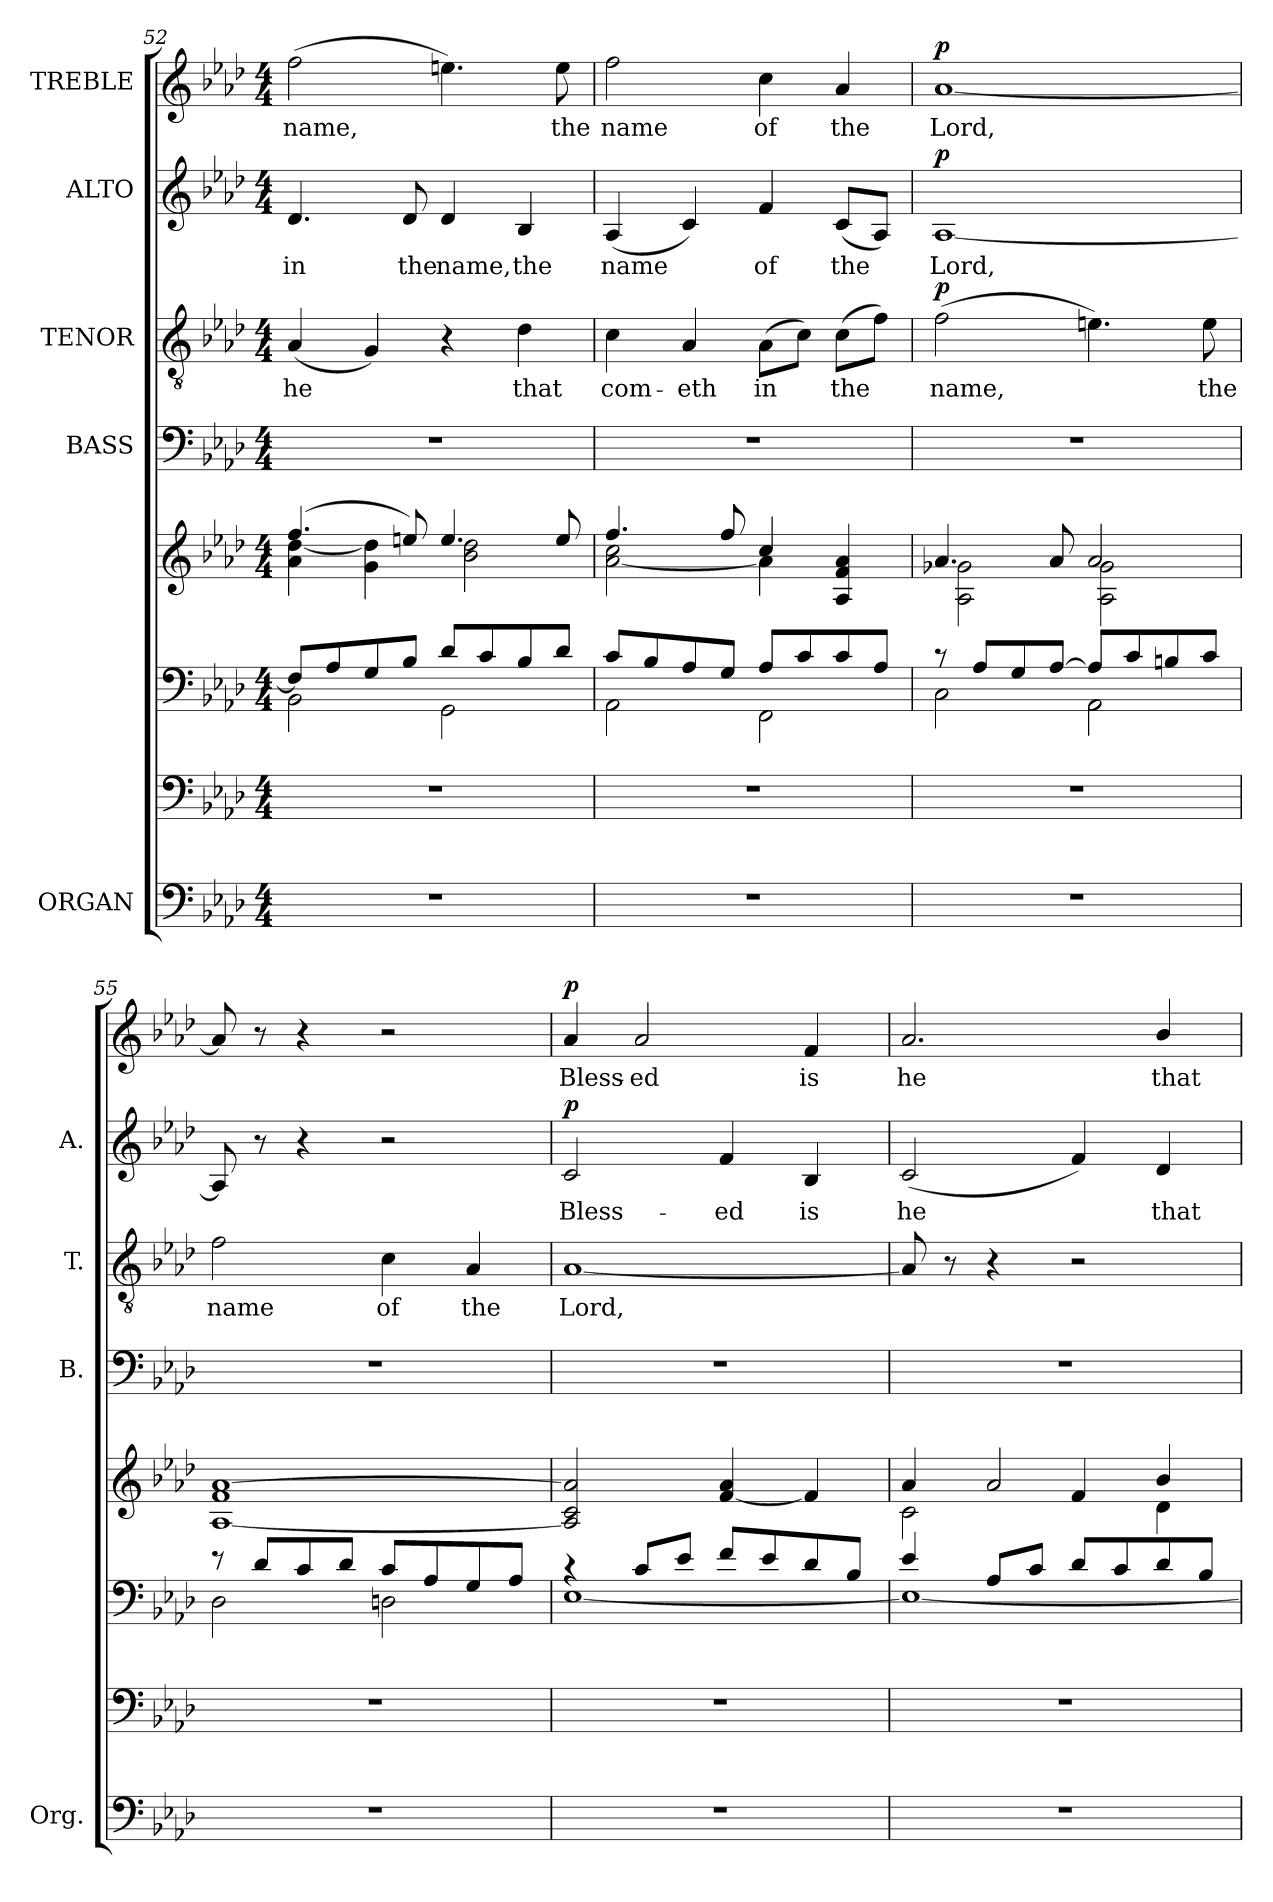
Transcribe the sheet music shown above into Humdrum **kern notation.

**kern	**kern	**kern	**kern	**kern	**kern	**text	**dynam	**kern	**text	**dynam	**kern	**text	**dynam
*part5	*part5	*part5	*part5	*part4	*part3	*part3	*part3	*part2	*part2	*part2	*part1	*part1	*part1
*staff8	*staff7	*staff6	*staff5	*staff4	*staff3	*staff3	*staff3	*staff2	*staff2	*staff2	*staff1	*staff1	*staff1
*I"ORGAN	*	*	*	*I"BASS	*I"TENOR	*	*	*I"ALTO	*	*	*I"TREBLE	*	*
*I'Org.	*	*	*	*I'B.	*I'T.	*	*	*I'A.	*	*	*	*	*
*clefF4	*clefF4	*clefF4	*clefG2	*clefF4	*clefGv2	*	*	*clefG2	*	*	*clefG2	*	*
*	*	*	*	*	*ITrd7c12	*	*	*	*	*	*	*	*
*k[b-e-a-d-]	*k[b-e-a-d-]	*k[b-e-a-d-]	*k[b-e-a-d-]	*k[b-e-a-d-]	*k[b-e-a-d-]	*	*	*k[b-e-a-d-]	*	*	*k[b-e-a-d-]	*	*
*A-:	*A-:	*A-:	*A-:	*A-:	*A-:	*	*	*A-:	*	*	*A-:	*	*
*M4/4	*M4/4	*M4/4	*M4/4	*M4/4	*M4/4	*	*	*M4/4	*	*	*M4/4	*	*
=52	=52	=52	=52	=52	=52	=52	=52	=52	=52	=52	=52	=52	=52
*	*	*^	*^	*	*	*	*	*	*	*	*	*	*
!	!	!	!	!	!	!	!	!LO:LY:b:color=#000000	!	!	!	!	!	!	!
!	!	!	!	!	!	!	!	!	!	!	!LO:LY:b:color=#000000	!	!	!	!
!	!	!	!	!	!	!	!	!	!	!	!	!	!	!LO:LY:b:color=#000000	!
1r	1r	8Fi/L]	2BB-i\	(4.ffi/	4a-i\ [4dd-i	1r	(4AA-i/	he	.	4.d-i/	in	.	(2ffi\	name,	.
.	.	8A-i/	.	.	.	.	.	.	.	.	.	.	.	.	.
.	.	8Gi/	.	.	4gi\ 4dd-i]	.	4GGi/)	.	.	.	.	.	.	.	.
!	!	!	!	!	!	!	!	!	!	!	!LO:LY:b:color=#000000	!	!	!	!
.	.	8B-i/J	.	8eeni/)	.	.	.	.	.	8d-i/	the	.	.	.	.
!	!	!	!	!	!	!	!	!	!	!	!LO:LY:b:color=#000000	!	!	!	!
.	.	8d-i/L	2GGi\	4.eei/	2b-i\ 2dd-i	.	4r	.	.	4d-i/	name,	.	4.eeni\)	.	.
.	.	8ci/	.	.	.	.	.	.	.	.	.	.	.	.	.
!	!	!	!	!	!	!	!	!LO:LY:b:color=#000000	!	!	!	!	!	!	!
!	!	!	!	!	!	!	!	!	!	!	!LO:LY:b:color=#000000	!	!	!	!
.	.	8B-i/	.	.	.	.	4D-i\	that	.	4B-i/	the	.	.	.	.
!	!	!	!	!	!	!	!	!	!	!	!	!	!	!LO:LY:b:color=#000000	!
.	.	8d-i/J	.	8eei/	.	.	.	.	.	.	.	.	8eei\	the	.
=53	=53	=53	=53	=53	=53	=53	=53	=53	=53	=53	=53	=53	=53	=53	=53
!	!	!	!	!	!	!	!	!LO:LY:b:color=#000000	!	!	!	!	!	!	!
!	!	!	!	!	!	!	!	!	!	!	!LO:LY:b:color=#000000	!	!	!	!
!	!	!	!	!	!	!	!	!	!	!	!	!	!	!LO:LY:b:color=#000000	!
1r	1r	8ci/L	2AA-i\	4.ffi/	[2a-i\ 2cci	1r	4Ci\	com-	.	(4A-i/	name	.	2ffi\	name	.
.	.	8B-i/	.	.	.	.	.	.	.	.	.	.	.	.	.
!	!	!	!	!	!	!	!	!LO:LY:b:color=#000000	!	!	!	!	!	!	!
.	.	8A-i/	.	.	.	.	4AA-i/	-eth	.	4ci/)	.	.	.	.	.
.	.	8Gi/J	.	8ffi/	.	.	.	.	.	.	.	.	.	.	.
!	!	!	!	!	!	!	!	!LO:LY:b:color=#000000	!	!	!	!	!	!	!
!	!	!	!	!	!	!	!	!	!	!	!LO:LY:b:color=#000000	!	!	!	!
!	!	!	!	!	!	!	!	!	!	!	!	!	!	!LO:LY:b:color=#000000	!
.	.	8A-i/L	2FFi\	4cci/	4a-i\]	.	(8AA-i\L	in	.	4fi/	of	.	4cci\	of	.
.	.	8ci/	.	.	.	.	8Ci\J)	.	.	.	.	.	.	.	.
!	!	!	!	!	!	!	!	!LO:LY:b:color=#000000	!	!	!	!	!	!	!
!	!	!	!	!	!	!	!	!	!	!	!LO:LY:b:color=#000000	!	!	!	!
!	!	!	!	!	!	!	!	!	!	!	!	!	!	!LO:LY:b:color=#000000	!
.	.	8ci/	.	4A-i/ 4fi 4a-i	4ryy	.	(8Ci\L	the	.	(8ci/L	the	.	4a-i/	the	.
.	.	8A-i/J	.	.	.	.	8Fi\J)	.	.	8A-i/J)	.	.	.	.	.
!!LO:LB:g=z
=54	=54	=54	=54	=54	=54	=54	=54	=54	=54	=54	=54	=54	=54	=54	=54
!	!	!	!	!	!	!	!	!LO:LY:b:color=#000000	!	!	!	!	!	!	!
!	!	!	!	!	!	!	!	!	!	!	!LO:LY:b:color=#000000	!	!	!	!
!	!	!	!	!	!	!	!	!	!	!	!	!	!	!LO:LY:b:color=#000000	!
1r	1r	8r	2Ci\	4.a-i/	2A-i\ 2g-Xi	1r	(2Fi\	name,	p	[1A-i	Lord,	p	[1a-i	Lord,	p
.	.	8A-i/L	.	.	.	.	.	.	.	.	.	.	.	.	.
.	.	8Gi/	.	.	.	.	.	.	.	.	.	.	.	.	.
.	.	[8A-i/J	.	8a-i/	.	.	.	.	.	.	.	.	.	.	.
.	.	8A-i/L]	2AA-i\	2a-i/	2A-i\ 2g-i	.	4.Eni\)	.	.	.	.	.	.	.	.
.	.	8ci/	.	.	.	.	.	.	.	.	.	.	.	.	.
.	.	8Bni/	.	.	.	.	.	.	.	.	.	.	.	.	.
!	!	!	!	!	!	!	!	!LO:LY:b:color=#000000	!	!	!	!	!	!	!
.	.	8ci/J	.	.	.	.	8Ei\	the	.	.	.	.	.	.	.
*	*	*	*	*v	*v	*	*	*	*	*	*	*	*	*	*
=55	=55	=55	=55	=55	=55	=55	=55	=55	=55	=55	=55	=55	=55	=55
!	!	!	!	!	!	!	!LO:LY:b:color=#000000	!	!	!	!	!	!	!
1r	1r	8r	2D-i\	[1A-i 1fi [1a-i	1r	2Fi\	name	.	8A-i/]	.	.	8a-i/]	.	.
.	.	8d-i/L	.	.	.	.	.	.	8r	.	.	8r	.	.
.	.	8ci/	.	.	.	.	.	.	4r	.	.	4r	.	.
.	.	8d-i/J	.	.	.	.	.	.	.	.	.	.	.	.
!	!	!	!	!	!	!	!LO:LY:b:color=#000000	!	!	!	!	!	!	!
.	.	8ci/L	2Dni\	.	.	4Ci\	of	.	2r	.	.	2r	.	.
.	.	8A-i/	.	.	.	.	.	.	.	.	.	.	.	.
!	!	!	!	!	!	!	!LO:LY:b:color=#000000	!	!	!	!	!	!	!
.	.	8Gi/	.	.	.	4AA-i/	the	.	.	.	.	.	.	.
.	.	8A-i/J	.	.	.	.	.	.	.	.	.	.	.	.
=56	=56	=56	=56	=56	=56	=56	=56	=56	=56	=56	=56	=56	=56	=56
!	!	!	!	!	!	!	!LO:LY:b:color=#000000	!	!	!	!	!	!	!
!	!	!	!	!	!	!	!	!	!	!LO:LY:b:color=#000000	!	!	!	!
!	!	!	!	!	!	!	!	!	!	!	!	!	!LO:LY:b:color=#000000	!
1r	1r	4r	[1E-i	2A-i/] 2ci 2a-i]	1r	[1AA-i	Lord,	.	2ci/	Bless-	p	4a-i/	Bless-	p
!	!	!	!	!	!	!	!	!	!	!	!	!	!LO:LY:b:color=#000000	!
.	.	8ci/L	.	.	.	.	.	.	.	.	.	2a-i/	-ed	.
.	.	8e-i/J	.	.	.	.	.	.	.	.	.	.	.	.
!	!	!	!	!	!	!	!	!	!	!LO:LY:b:color=#000000	!	!	!	!
.	.	8fi/L	.	[4fi/ 4a-i	.	.	.	.	4fi/	-ed	.	.	.	.
.	.	8e-i/	.	.	.	.	.	.	.	.	.	.	.	.
!	!	!	!	!	!	!	!	!	!	!LO:LY:b:color=#000000	!	!	!	!
!	!	!	!	!	!	!	!	!	!	!	!	!	!LO:LY:b:color=#000000	!
.	.	8d-i/	.	4fi/]	.	.	.	.	4B-i/	is	.	4fi/	is	.
.	.	8B-i/J	.	.	.	.	.	.	.	.	.	.	.	.
=57	=57	=57	=57	=57	=57	=57	=57	=57	=57	=57	=57	=57	=57	=57
*	*	*	*	*^	*	*	*	*	*	*	*	*	*	*
!	!	!	!	!	!	!	!	!	!	!	!LO:LY:b:color=#000000	!	!	!	!
!	!	!	!	!	!	!	!	!	!	!	!	!	!	!LO:LY:b:color=#000000	!
1r	1r	4e-i/	1E-i_	4a-i/	2ci\	1r	8AA-i/]	.	.	(2ci/	he	.	2.a-i/	he	.
.	.	.	.	.	.	.	8r	.	.	.	.	.	.	.	.
.	.	8A-i/L	.	2a-i/	.	.	4r	.	.	.	.	.	.	.	.
.	.	8ci/J	.	.	.	.	.	.	.	.	.	.	.	.	.
.	.	8d-i/L	.	.	4fi/	.	2r	.	.	4fi/)	.	.	.	.	.
.	.	8ci/	.	.	.	.	.	.	.	.	.	.	.	.	.
!	!	!	!	!	!	!	!	!	!	!	!LO:LY:b:color=#000000	!	!	!	!
!	!	!	!	!	!	!	!	!	!	!	!	!	!	!LO:LY:b:color=#000000	!
.	.	8d-i/	.	4b-i/	4d-i\	.	.	.	.	4d-i/	that	.	4b-i/	that	.
.	.	8B-i/J	.	.	.	.	.	.	.	.	.	.	.	.	.
*	*	*v	*v	*	*	*	*	*	*	*	*	*	*	*	*
*	*	*	*v	*v	*	*	*	*	*	*	*	*	*	*
=	=	=	=	=	=	=	=	=	=	=	=	=	=
*-	*-	*-	*-	*-	*-	*-	*-	*-	*-	*-	*-	*-	*-
